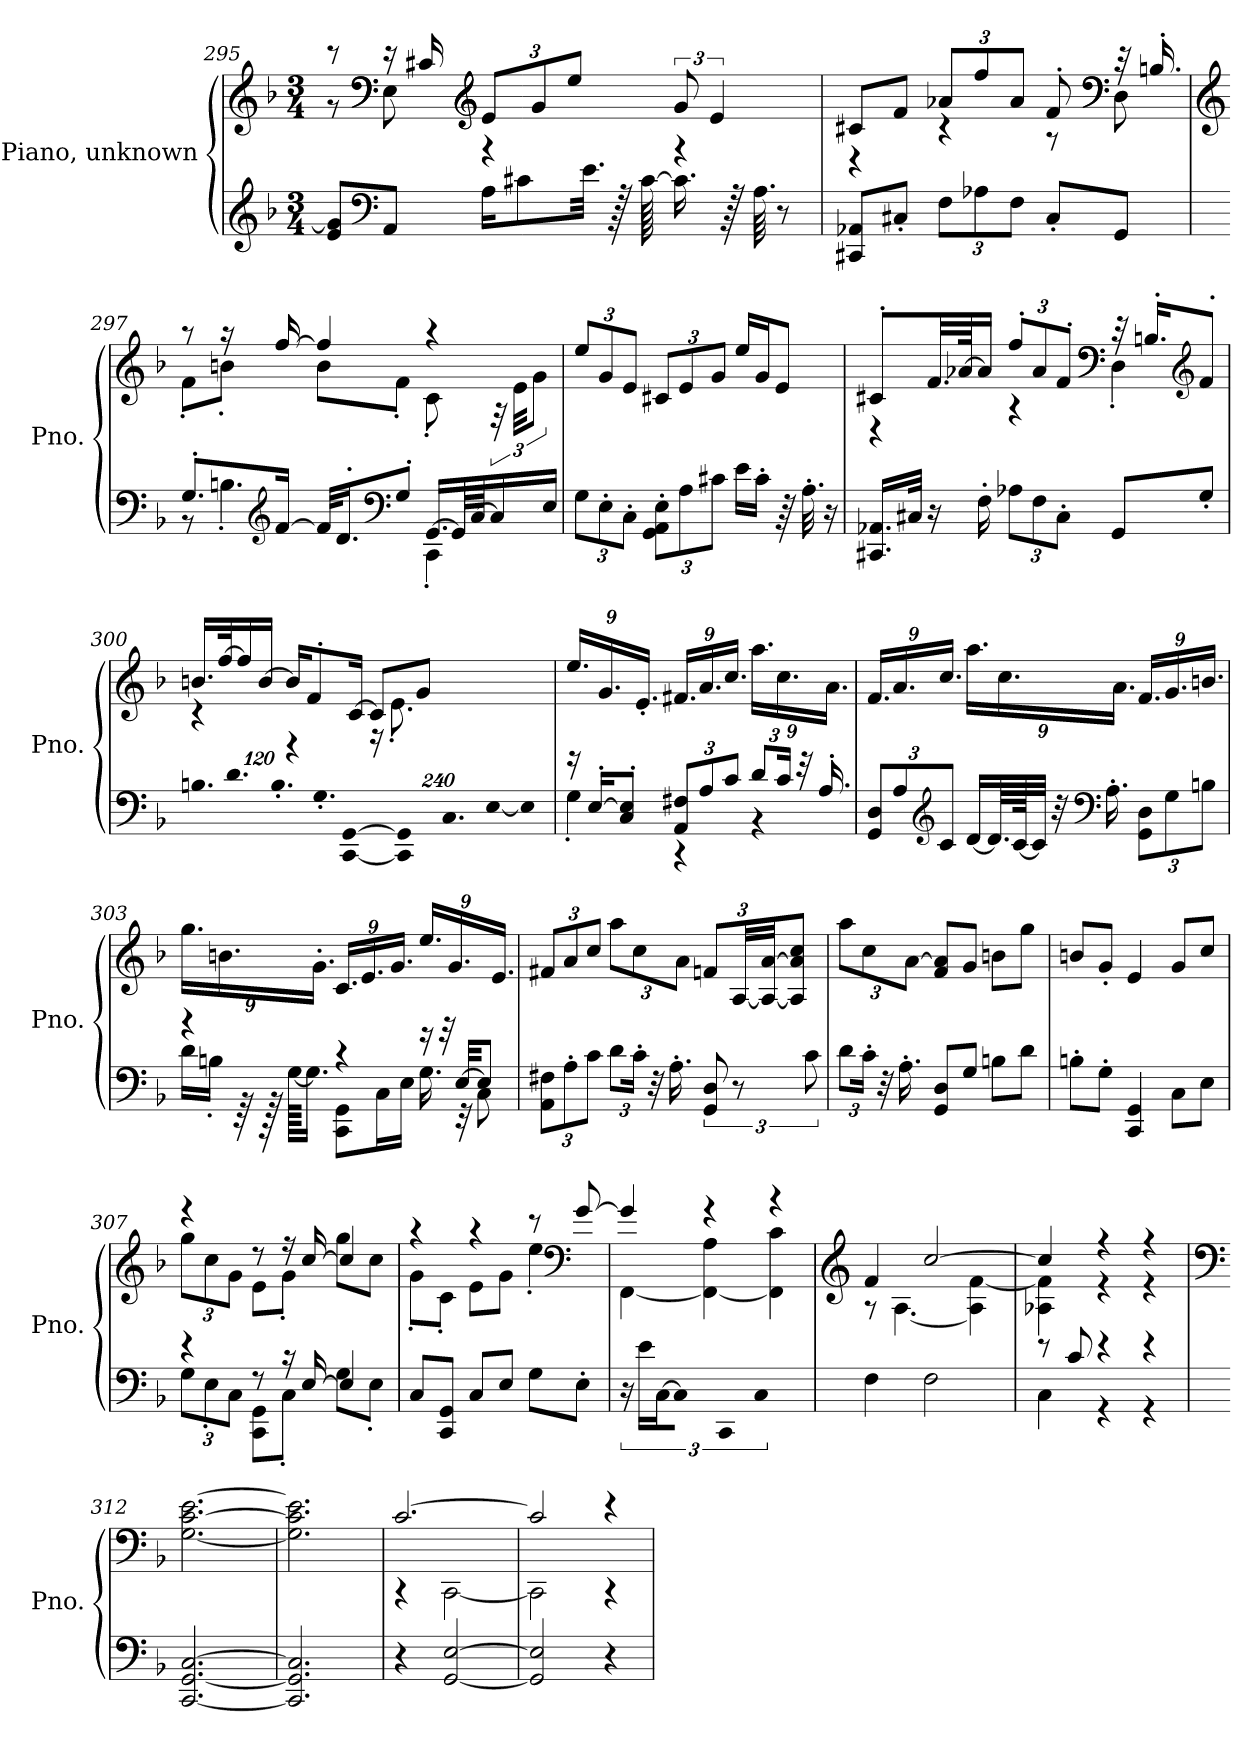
**kern	**kern
*part1	*part1
*staff2	*staff1
*I"Piano, unknown	*
*I'Pno.	*
!!LO:PB:g=z
*clefG2	*clefG2
*k[b-]	*k[b-]
*M3/4	*M3/4
=295	=295
*	*^
8e/ 8g/]L	8r	8r
*clefF4	*clefF4	*
8AA/J	16r	8E\
.	16c#X/	.
*	*clefG2	*
*	*Xbrackettup	*
16A\KL	12e/L	4r
8c#X\	.	.
.	12g/	.
.	12ee/J	.
32.e\Jkk	.	.
128r	.	.
[128c#\	.	.
*	*brackettup	*
16.c#\]	12g/	4r
.	6e/	.
128r	.	.
64.A\	.	.
8r	.	.
=296	=296	=296
8CC#X/ 8AA-X/L	8c#X/L	4r
8C#X'/J	8f/J	.
*Xbrackettup	*Xbrackettup	*
12F\L	12a-X/L	4r
12A-X\	12ff/	.
12F\J	12a-/J	.
8C#'/L	8f'/	8r
*	*clefF4	*
8GG/J	32r	8D\
.	16.Bn'/	.
!!LO:LB:g=z	!!
=297	=297	=297
*	*clefG2	*
*^	*	*
8.G'/L	8r	8r	8f'\L
.	4.Bn'\	16r	8bn'\J
*clefG2	*	*	*
[16f/Jk	.	[16ff/	.
32f/KLL]	.	4ff/]	8b\L
16.d'/J	.	.	.
*clefF4	*	*	*
8G'/J	.	.	8f'\J
[16.GG/LL	4CC'\	4r	8c'\
64GG/LL]	.	.	.
[64C/JJ	.	.	.
*	*	*	*brackettup
16C/]	.	.	48r
.	.	.	48e\KKL
.	.	.	12g\J
16E/JJ	.	.	.
*v	*v	*	*
*	*v	*v
=298	=298
*	*Xbrackettup
12G\L	12ee/L
12E'\	12g/
12C'\J	12e/J
12GG\' 12AA\' 12E\'L	12c#X/L
12A\	12e/
12c#X\J	12g/J
16e\LL	16ee/LL
16c#'\JJ	16g/J
64r	8e/J
32.A'\	.
16r	.
!!LO:LB:g=z
=299	=299
*	*^
16.CC#X/ 16.AA-X/LL	8c#X'/L	4r
32C#X/JJk	.	.
16r	32.f/LL	.
.	[64a-X/JK	.
16F'\	16a-/JJ]	.
12A-X\L	12ff'/L	4r
12F\	12a-/	.
12C#'\J	12f'/J	.
*	*clefF4	*
8GG/L	32r	4D'\
.	16.Bn'/KL	.
*	*clefG2	*
8G'/J	8f'/J	.
=300	=300	=300
!LO:N:vis=16.	!	!
960%103Bn/LL	16.bn/LL	4r
.	[32ff/K	.
!LO:N:vis=16.	!	!
960%103d/	.	.
.	16ff/]	.
.	[16b/JJ	.
!LO:N:vis=16.	!	!
960%103B'/	.	.
.	16b/KL]	4r
.	8f'/	.
!LO:N:vis=16.	!	!
960%103G'/J	.	.
!LO:N:vis=8	!	!
[960%137CC/ [960%137GG/	.	.
.	[16c/Jk	.
.	8c/L]	16r
.	.	8.e'\
!LO:N:vis=64	!	!
960%17CC/] 960%17GG/]KLL	.	.
!LO:N:vis=32.	!	!
1920%103C/J	.	.
.	8g/J	.
[384%41E/J	.	.
1920E/]	1920ryy	1920ryy
*	*v	*v
!!LO:LB:g=z
=301	=301
*^	*
16r	4G'\	18.ee/LL
[16E'/KL	.	.
.	.	18.g/
8C/' 8E/]'J	.	.
.	.	18.e'/JJ
12AA/ 12F#X/L	4r	18.f#X/LL
12A/	.	18.a/
12c/J	.	18.cc/JJ
12d/L	4r	18.aa\LL
24c/Jk	.	18.cc\
32r	.	.
16.A'/	.	.
.	.	18.a\JJ
*v	*v	*
=302	=302
12GG/ 12D/L	18.f/LL
12A/	18.a/
*clefG2	*
12c/J	18.cc/JJ
[16d/LL	18.aa\LL
64.d/LL]	.
.	18.cc\
[128c/JK	.
32c/JJJ]	.
32r	.
*clefF4	*
16.A'\	.
.	18.a\JJ
12GG\ 12D\L	18.f/LL
12G\	18.g/
12Bn\J	18.bn/JJ
!!LO:LB:g=z
=303	=303
*^	*
4r	16d\LL	18.gg\LL
.	16Bn'\JJ	.
.	.	18.bn\
.	64r	.
.	128r	.
.	[128G\KKKLL	.
.	16.G\JJ]	.
.	.	18.g'\JJ
4r	8CC\ 8GG\L	18.c/LL
.	.	18.e/
.	16C\L	.
.	.	18.g/JJ
.	16E\JJ	.
16r	16.G\	18.ee/LL
32r	.	.
.	.	18.g/
[32E/KKL	32r	.
8E/J]	8C\	.
.	.	18.e/JJ
*v	*v	*
=304	=304
12AA\ 12F#X\L	12f#X/L
12A'\	12a/
12c\J	12cc/J
12d\L	12aa\L
24c'\Jk	12cc\
32r	.
16.A'\	.
.	12a\J
*brackettup	*
12GG/ 12D/	12fn/L
12r	[48A/LL
.	48A/_ [48a/JJ
.	8A/] 8a/] 8cc/J
12c\	.
=305	=305
*Xbrackettup	*
12d\L	12aa\L
24c'\Jk	12cc\
32r	.
16.A'\	.
.	[12a\J
8GG/ 8D/L	8f/ 8a/]L
8G/J	8g/J
8Bn\L	8bn\L
8d\J	8gg\J
!!LO:LB:g=z
=306	=306
8Bn'\L	8bn/L
8G'\J	8g'/J
4CC/ 4GG/	4e/
8C\L	8g/L
8E\J	8cc/J
=307	=307
*^	*^
4r	12G\L	4r	12gg\L
.	12E'\	.	12cc\
.	12C\J	.	12g\J
8r	8CC\ 8GG\L	8r	8e\L
16r	8C'\J	16r	8g'\J
[16E/	.	[16cc/	.
4E/]	8G\L	4cc/]	8gg\L
.	8E'\J	.	8cc\J
*v	*v	*	*
=308	=308	=308
8C/L	4r	8g'\L
8CC/ 8GG/J	.	8c'\J
8C/L	4r	8e\L
8E/J	.	8g\J
8G\L	8r	4ee'\
*	*clefF4	*
8E'\J	[8g/	.
=309	=309	=309
*brackettup	*	*
24r	4g/]	[4FF\
24e\LL	.	.
[24C\J	.	.
8C\J]	.	.
4CC/	4r	4FF\_ 4A\
4C/	4r	4FF\] 4c\
=310	=310	=310
*	*clefG2	*
4F\	4f/	8r
.	.	[4.A\
2F\	[2cc/	.
.	.	4A\] [4f\
!!LO:PB:g=z	!!
=311	=311	=311
*^	*	*
8r	4C\	4cc/]	4A-X\ 4f\]
8c/	.	.	.
4r	4r	4r	4r
4r	4r	4r	4r
*v	*v	*	*
*	*v	*v
=312	=312
*	*clefF4
[2.CC/ [2.GG/ [2.C/	[2.G\ [2.c\ [2.e\
=313	=313
2.CC/] 2.GG/] 2.C/]	2.G\] 2.c\] 2.e\]
=314	=314
*	*^
4r	[2.c/	4r
[2GG/ [2E/	.	[2CC\
=315	=315	=315
2GG/] 2E/]	2c/]	2CC\]
4r	4r	4r
*	*v	*v
=	=
*-	*-
